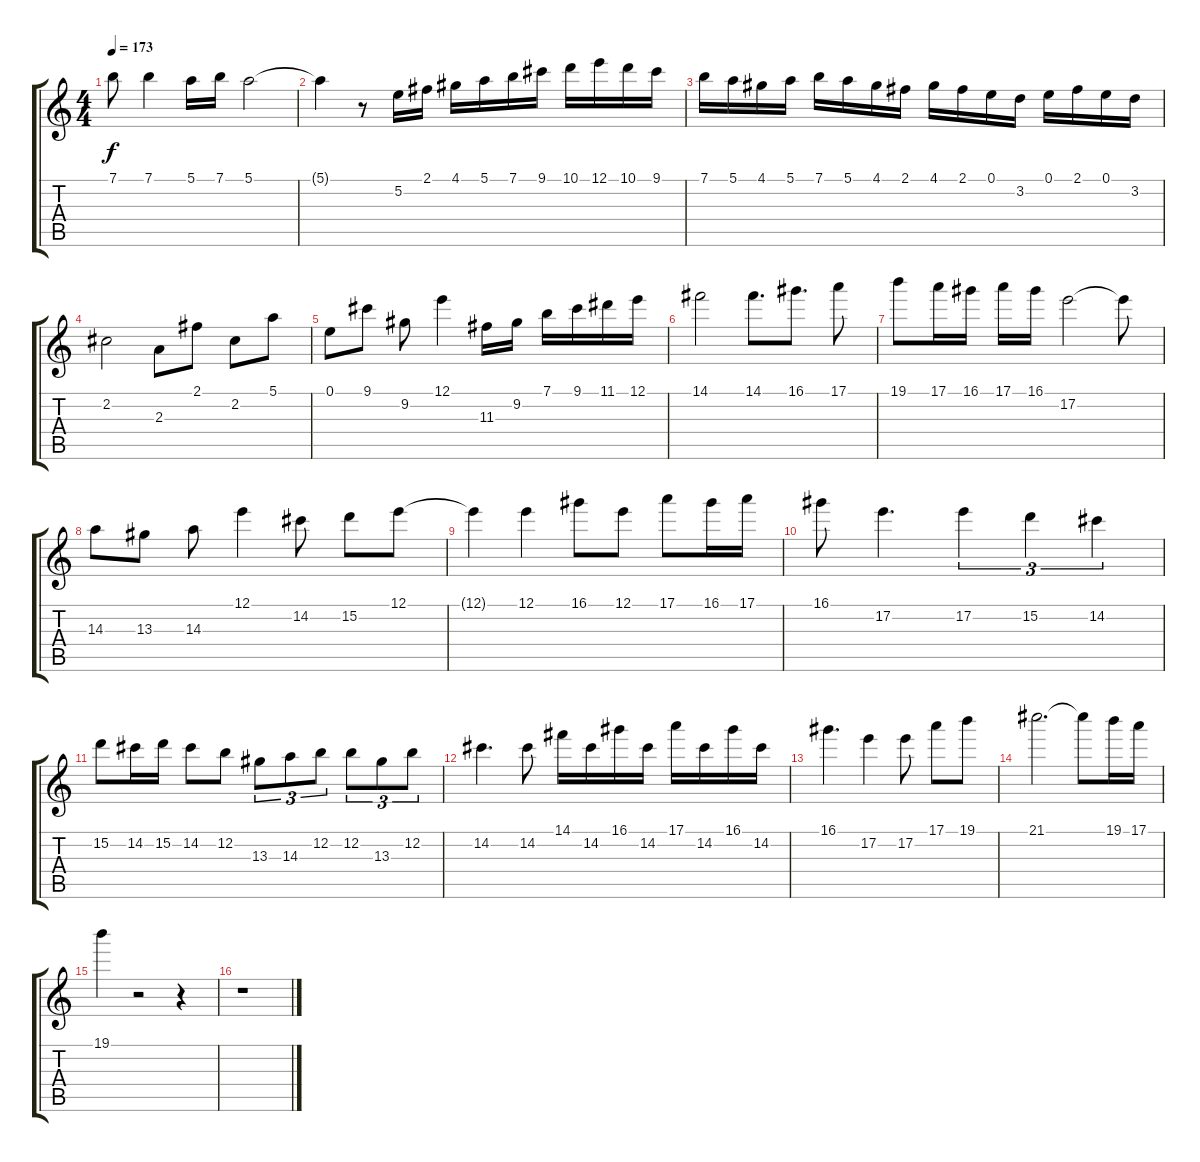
\track "" {instrument distortionguitar}
\staff {score tabs}
\tuning (E4 B3 G3 D3 A2 E2) {hide}
\ts (4 4)
\tempo 173
\clef g2
\ks c
7.1.8{dy f} 7.1.4 5.1.16 7.1.16 5.1.2 |
5.1{t}.4 r.8 5.2.16 2.1.16 4.1.16 5.1.16 7.1.16 9.1.16 10.1.16 12.1.16 10.1.16 9.1.16 |
7.1.16 5.1.16 4.1.16 5.1.16 7.1.16 5.1.16 4.1.16 2.1.16 4.1.16 2.1.16 0.1.16 3.2.16 0.1.16 2.1.16 0.1.16 3.2.16 |
2.2.2 2.3.8 2.1.8 2.2.8 5.1.8 |
0.1.8 9.1.8 9.2.8 12.1.4 11.3.16 9.2.16 7.1.16 9.1.16 11.1.16 12.1.16 |
14.1.2 14.1.8{d} 16.1.8{d} 17.1.8 |
19.1.8 17.1.16 16.1.16 17.1.16 16.1.16 17.2.2 17.2{t}.8 |
14.3.8 13.3.8 14.3.8 12.1.4 14.2.8 15.2.8 12.1.8 |
12.1{t}.4 12.1.4 16.1.8 12.1.8 17.1.8 16.1.16 17.1.16 |
16.1.8 17.2.4{d} 17.2.4{tu (3 2)} 15.2.4{tu (3 2)} 14.2.4{tu (3 2)} |
15.2.8 14.2.16 15.2.16 14.2.8 12.2.8 13.3.8{tu (3 2)} 14.3.8{tu (3 2)} 12.2.8{tu (3 2)} 12.2.8{tu (3 2)} 13.3.8{tu (3 2)} 12.2.8{tu (3 2)} |
14.2.4{d} 14.2.8 14.1.16 14.2.16 16.1.16 14.2.16 17.1.16 14.2.16 16.1.16 14.2.16 |
16.1.4{d} 17.2.4 17.2.8 17.1.8 19.1.8 |
21.1.2{d} 21.1{t}.8 19.1.16 17.1.16 |
19.1.4 r.2 r.4 |
r.1
